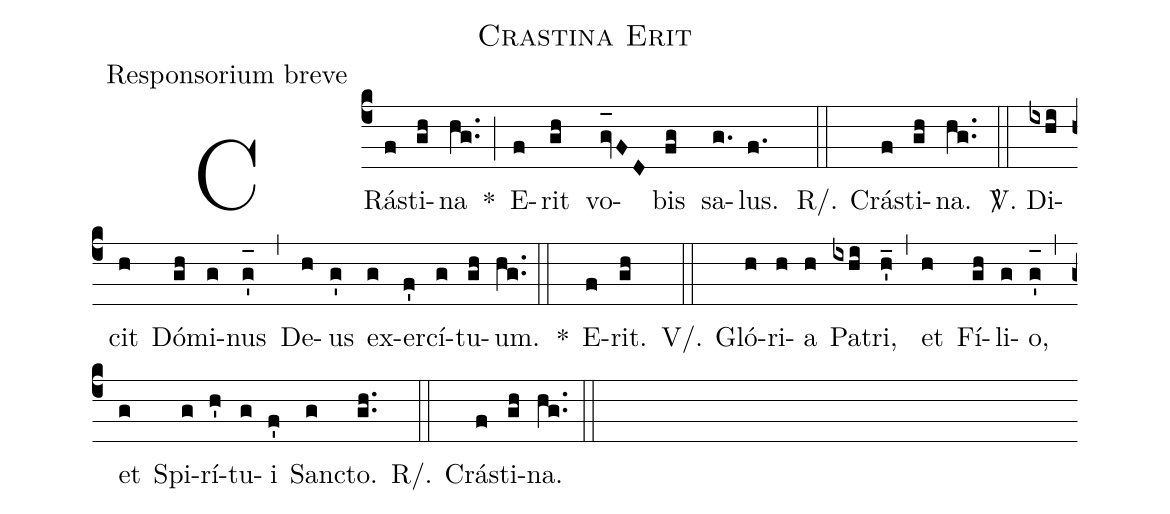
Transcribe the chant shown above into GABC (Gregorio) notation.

name:Crastina Erit;
office-part:Responsorium breve;
%%
(c4) CRá(f)sti(gh)na(hg..) *(;) E(f)rit(gh) vo(gv_[oh:h]FD)bis(fg) sa(g.)lus.(f.) (::)
R/. Crá(f)sti(gh)na.(hg..) (::)
<sp>V/</sp>. Di(ixhi)cit(h) Dó(gh)mi(g)nus(g'_[oh:h]) (,) De(h)us(g') ex(g)er(f')cí(g)tu(gh)um.(hg..) (::)
*() E(f)rit.(gh) (::)
V/. Gló(h)ri(h)a(h) Pa(ixhi)tri,(h'_) (,) et(h) Fí(gh)li(g)o,(g'_[oh:h]) (,) et(g) Spi(g)rí(h')tu(g)i(f') San(g)cto.(gh..) (::)
R/. Crá(f)sti(gh)na.(hg..) (::)
